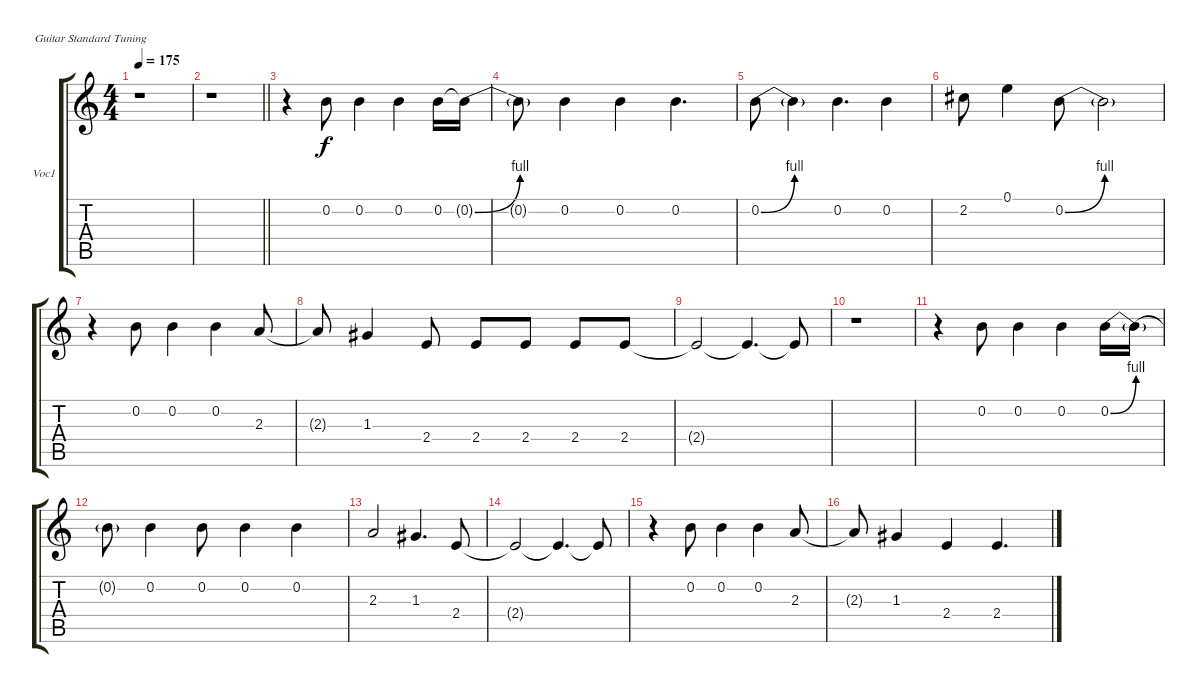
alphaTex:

\defaultSystemsLayout 4
\bracketExtendMode groupsimilarinstruments
\firstSystemTrackNameOrientation horizontal
\otherSystemsTrackNameOrientation horizontal
\track ("Vocals J" "Voc1") {instrument acousticguitarnylon}
\staff {score tabs}
\tuning (E4 B3 G3 D3 A2 E2)
\ts (4 4)
\tempo 175
\clef g2
\scale
0.333333
\ks c
r.1{dy f} |
\scale
0.333333
\barLineRight lightlight
r.1 |
\scale
0.333333 r.4 0.2.8 0.2.4 0.2.4 0.2.16 0.2{be (bend 0 0 59.4 4) t}.16 |
\scale
0.333333 0.2{be (hold 0 0 60 0) t}.8 0.2.4 0.2.4 0.2.4{d} |
\scale
0.333333 0.2{be (bend 0 0 60 4)}.8 0.2{be (hold 0 0 60 0) t}.4 0.2.4{d} 0.2.4 |
\scale
0.333333 2.2.8 0.1.4 0.2{be (bend 0 0 15 4)}.8 0.2{be (hold 0 0 60 0) t}.2 |
\scale
0.333333 r.4 0.2.8 0.2.4 0.2.4 2.3.8 |
\scale
0.333333 2.3{t}.8 1.3.4 2.4.8 2.4.8 2.4.8 2.4.8 2.4.8 |
\scale
0.333333 2.4{t}.2 2.4{t}.4{d} 2.4{t}.8 |
\scale
0.333333 r.1 |
\scale
0.333333 r.4 0.2.8 0.2.4 0.2.4 0.2{be (bend 0 0 59.4 4)}.16 0.2{be (hold 0 0 60 0) t}.16 |
\scale
0.333333 0.2{t}.8 0.2.4 0.2.8 0.2.4 0.2.4 |
\scale
0.333333 2.3.2 1.3.4{d} 2.4.8 |
\scale
0.333333 2.4{t}.2 2.4{t}.4{d} 2.4{t}.8 |
\scale
0.333333 r.4 0.2.8 0.2.4 0.2.4 2.3.8 |
\scale
0.333333 2.3{t}.8 1.3.4 2.4.4 2.4.4{d}
